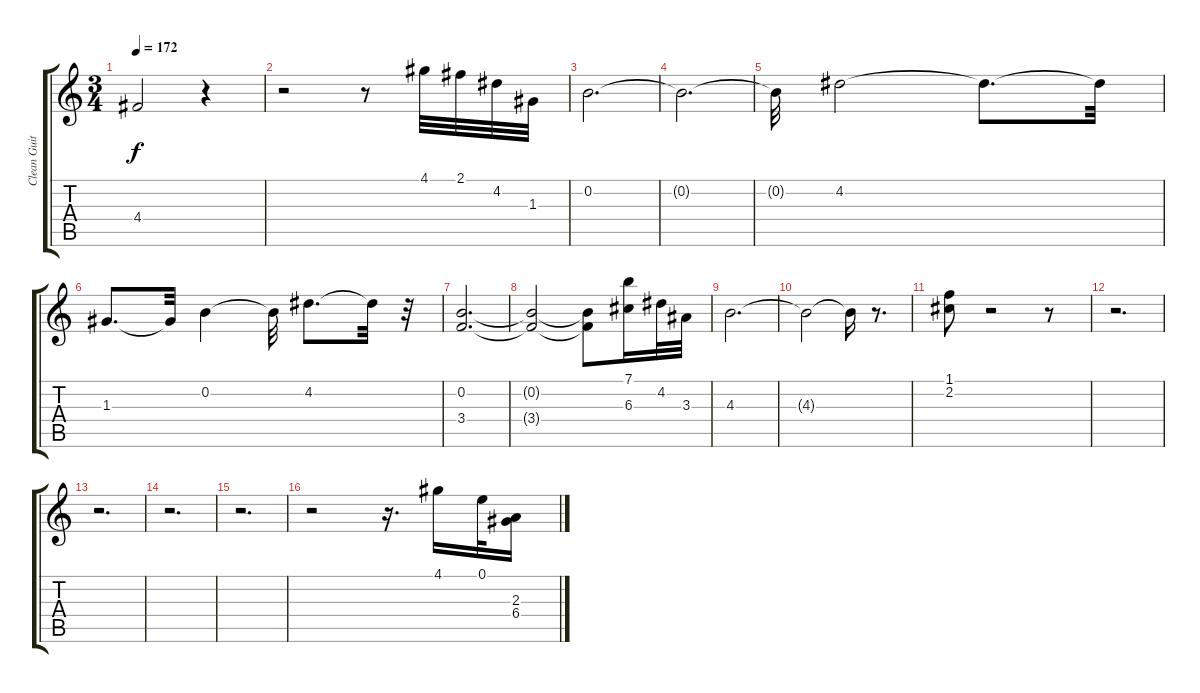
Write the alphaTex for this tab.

\track ("Clean Guitar" "Clean Guit") {instrument acousticguitarsteel}
\staff {score tabs}
\tuning (E4 B3 G3 D3 A2 E2) {hide}
\ts (3 4)
\tempo 172
\clef g2
\ks c
4.4{t}.2{dy f} r.4 |
r.2 r.8 4.1.32 2.1.32 4.2.32 1.3.32 |
0.2.2{d} |
0.2{t}.2{d} |
0.2{t}.32 4.2.2 4.2{t}.8{d} 4.2{t}.32 |
1.3.8{d} 1.3{t}.32 0.2.4 0.2{t}.32 4.2.8{d} 4.2{t}.32 r.32 |
(0.2 3.4).2{d} |
(0.2{t} 3.4{t}).2 (0.2{t} 3.4{t}).8 (7.1 6.3).16 4.2.32 3.3.32 |
4.3.2{d} |
4.3{t}.2 4.3{t}.16 r.8{d} |
(1.1 2.2).8 r.2 r.8 |
r.2{d} |
r.2{d} |
r.2{d} |
r.2{d} |
r.2 r.16{d} 4.1.16{volume 14 balance 8} 0.1.32 (2.3 6.4).16
